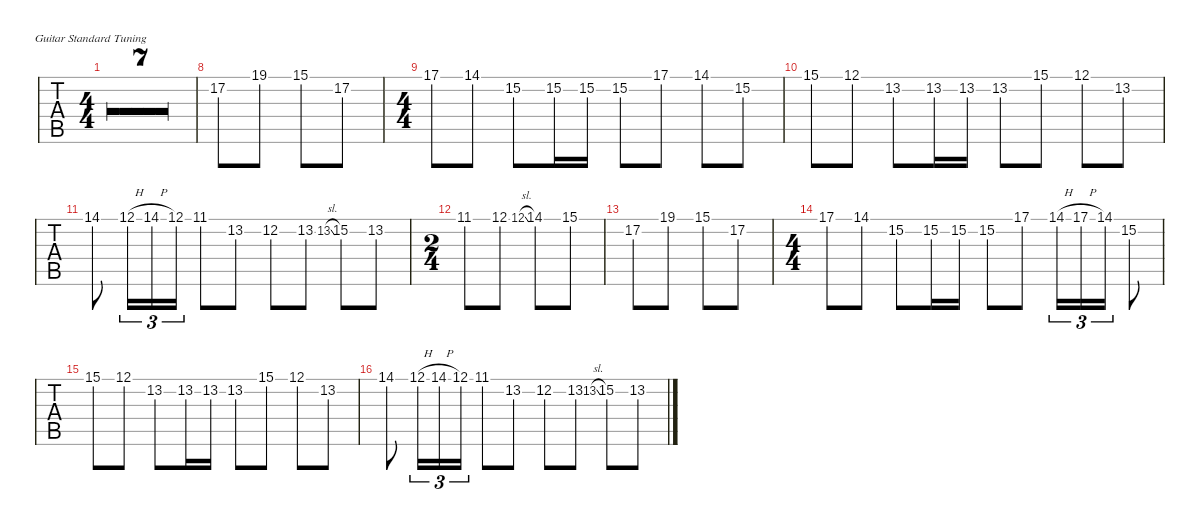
\defaultSystemsLayout 4
\hideDynamics
\bracketExtendMode nobrackets
\track ("Harmony Guitar (James)" " ") {defaultSystemsLayout 4 multiBarRest instrument distortionguitar}
\staff {tabs}
\tuning (E4 B3 G3 D3 A2 E2)
\ts (4 4)
\tempo 104
\clef g2
\ks c
r.1{dy mf} |
\ts (2 4)
\beaming (8 2 2)
r.2 |
r.2 |
\ts (4 4)
\beaming (8 2 2 2 2)
r.1 |
r.1 |
r.1 |
\ts (2 4)
\beaming (8 2 2)
r.2 |
17.2.8 19.1.8 15.1.8 17.2.8 |
\ts (4 4)
\beaming (8 2 2 2 2)
17.1.8 14.1{acc #}.8 15.2.8 15.2.16 15.2.16 15.2.8 17.1.8 14.1{acc #}.8 15.2.8 |
15.1.8 12.1.8 13.2.8 13.2.16 13.2.16 13.2.8 15.1.8 12.1.8 13.2.8 |
14.1{acc #}.8 12.1{h}.16{tu (3 2)} 14.1{h acc #}.16{tu (3 2)} 12.1.16{tu (3 2)} 11.1{acc #}.8 13.2.8 12.2.8 13.2.8 13.2{sl}.8{gr onbeat} 15.2.8 13.2.8 |
\ts (2 4)
\beaming (8 2 2)
11.1{acc #}.8 12.1.8 12.1{sl}.8{gr onbeat} 14.1{acc #}.8 15.1.8 |
17.2.8 19.1.8 15.1.8 17.2.8 |
\ts (4 4)
\beaming (8 2 2 2 2)
17.1.8 14.1{acc #}.8 15.2.8 15.2.16 15.2.16 15.2.8 17.1.8 14.1{h acc #}.16{tu (3 2)} 17.1{h}.16{tu (3 2)} 14.1{acc #}.16{tu (3 2)} 15.2.8 |
15.1.8 12.1.8 13.2.8 13.2.16 13.2.16 13.2.8 15.1.8 12.1.8 13.2.8 |
14.1{acc #}.8 12.1{h}.16{tu (3 2)} 14.1{h acc #}.16{tu (3 2)} 12.1.16{tu (3 2)} 11.1{acc #}.8 13.2.8 12.2.8 13.2.8 13.2{sl}.8{gr onbeat} 15.2.8 13.2.8
